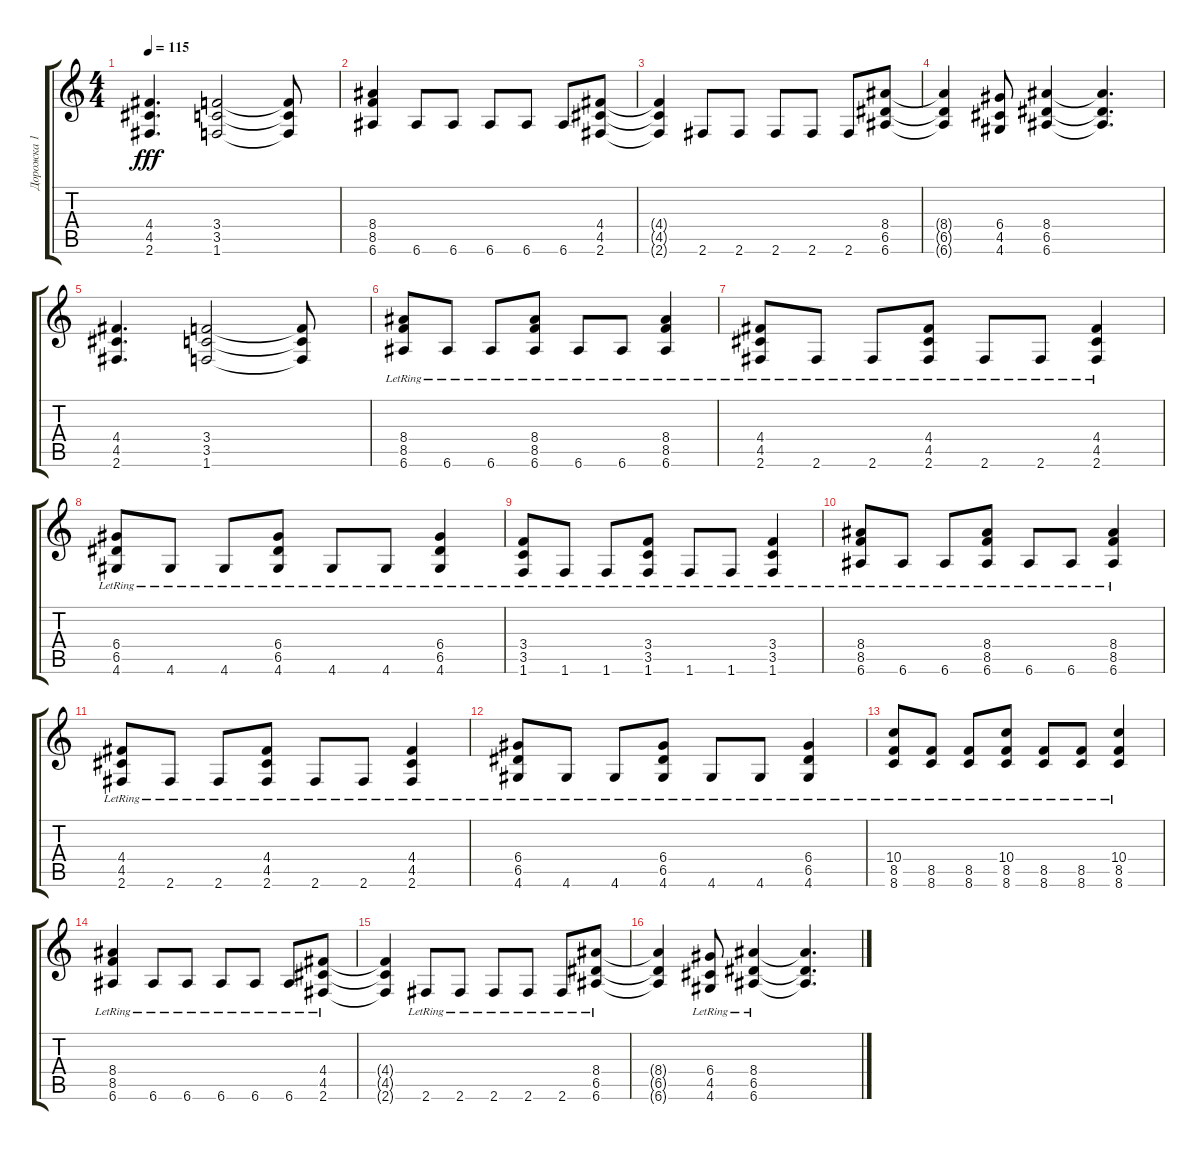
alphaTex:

\track ("Дорожка 1" "Дорожка 1") {instrument acousticguitarsteel}
\staff {score tabs}
\tuning (E4 B3 G3 D3 A2 E2) {hide}
\ts (4 4)
\tempo 115
\clef g2
\ks c
(4.4 4.5 2.6).4{d dy fff} (3.4 3.5 1.6).2 (3.4{t} 3.5{t} 1.6{t}).8 |
(8.4 8.5 6.6).4 6.6.8 6.6.8 6.6.8 6.6.8 6.6.8 (4.4 4.5 2.6).8 |
(4.4{t} 4.5{t} 2.6{t}).4 2.6.8 2.6.8 2.6.8 2.6.8 2.6.8 (8.4 6.5 6.6).8 |
(8.4{t} 6.5{t} 6.6{t}).4 (6.4 4.5 4.6).8 (8.4 6.5 6.6).4 (8.4{t} 6.5{t} 6.6{t}).4{d} |
(4.4 4.5 2.6).4{d} (3.4 3.5 1.6).2 (3.4{t} 3.5{t} 1.6{t}).8 |
(8.4{lr} 8.5{lr} 6.6).8{volume 16} 6.6{lr}.8 6.6{lr}.8 (8.4{lr} 8.5{lr} 6.6).8 6.6{lr}.8 6.6{lr}.8 (8.4{lr} 8.5{lr} 6.6).4 |
(4.4{lr} 4.5{lr} 2.6).8 2.6{lr}.8 2.6{lr}.8 (4.4{lr} 4.5{lr} 2.6).8 2.6{lr}.8 2.6{lr}.8 (4.4{lr} 4.5{lr} 2.6).4 |
(6.4{lr} 6.5{lr} 4.6).8 4.6{lr}.8 4.6{lr}.8 (6.4{lr} 6.5{lr} 4.6).8 4.6{lr}.8 4.6{lr}.8 (6.4{lr} 6.5{lr} 4.6).4 |
(3.4{lr} 3.5{lr} 1.6).8 1.6{lr}.8 1.6{lr}.8 (3.4{lr} 3.5{lr} 1.6).8 1.6{lr}.8 1.6{lr}.8 (3.4{lr} 3.5{lr} 1.6).4 |
(8.4{lr} 8.5{lr} 6.6).8 6.6{lr}.8 6.6{lr}.8 (8.4{lr} 8.5{lr} 6.6).8 6.6{lr}.8 6.6{lr}.8 (8.4{lr} 8.5{lr} 6.6).4 |
(4.4{lr} 4.5{lr} 2.6).8 2.6{lr}.8 2.6{lr}.8 (4.4{lr} 4.5{lr} 2.6).8 2.6{lr}.8 2.6{lr}.8 (4.4{lr} 4.5{lr} 2.6).4 |
(6.4{lr} 6.5{lr} 4.6).8 4.6{lr}.8 4.6{lr}.8 (6.4{lr} 6.5{lr} 4.6).8 4.6{lr}.8 4.6{lr}.8 (6.4{lr} 6.5{lr} 4.6).4 |
(10.4{lr} 8.5{lr} 8.6).8 (8.5 8.6{lr}).8 (8.5 8.6{lr}).8 (10.4{lr} 8.5{lr} 8.6).8 (8.5 8.6{lr}).8 (8.5 8.6{lr}).8 (10.4{lr} 8.5{lr} 8.6).4 |
(8.4{lr} 8.5{lr} 6.6{lr}).4 6.6{lr}.8 6.6{lr}.8 6.6{lr}.8 6.6{lr}.8 6.6{lr}.8 (4.4{lr} 4.5{lr} 2.6{lr}).8 |
(4.4{t} 4.5{t} 2.6{t}).4 2.6{lr}.8 2.6{lr}.8 2.6{lr}.8 2.6{lr}.8 2.6{lr}.8 (8.4{lr} 6.5{lr} 6.6{lr}).8 |
(8.4{t} 6.5{t} 6.6{t}).4 (6.4{lr} 4.5{lr} 4.6{lr}).8 (8.4{lr} 6.5{lr} 6.6{lr}).4 (8.4{t} 6.5{t} 6.6{t}).4{d}
